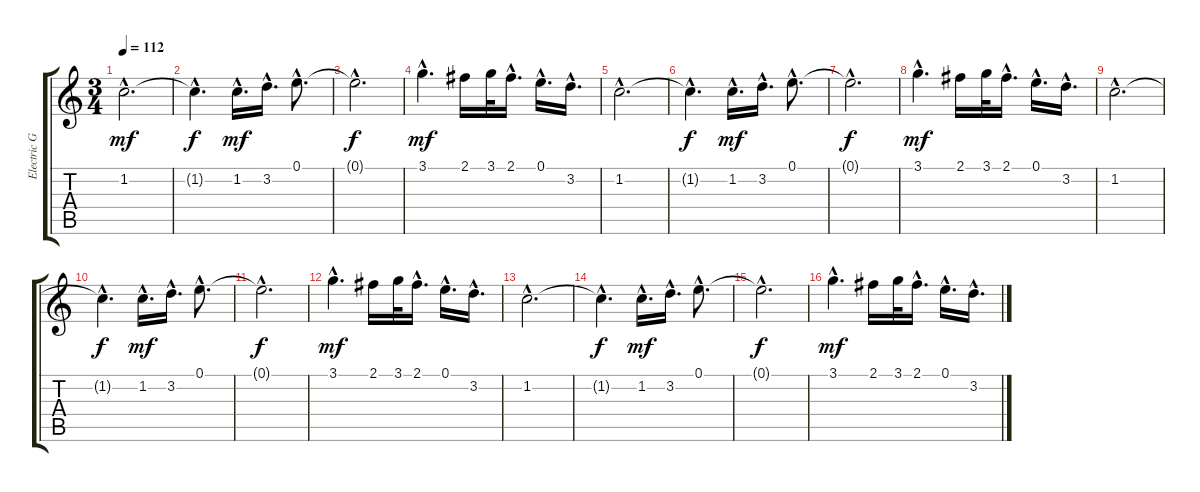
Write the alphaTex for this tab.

\track ("Electric Guitar" "Electric G") {instrument distortionguitar}
\staff {score tabs}
\tuning (E4 B3 G3 D3 A2 E2) {hide}
\ts (3 4)
\tempo 112
\clef g2
\ks c
1.2{hac}.2{d dy mf} |
1.2{hac t}.4{d dy f} 1.2{hac}.16{d dy mf} 3.2{hac}.16{d} 0.1{hac}.8{d} |
0.1{hac t}.2{d dy f} |
3.1{hac}.4{d dy mf} 2.1.16 3.1.32 2.1{hac}.16{d} 0.1{hac}.16{d} 3.2{hac}.16{d} |
1.2{hac}.2{d} |
1.2{hac t}.4{d dy f} 1.2{hac}.16{d dy mf} 3.2{hac}.16{d} 0.1{hac}.8{d} |
0.1{hac t}.2{d dy f} |
3.1{hac}.4{d dy mf} 2.1.16 3.1.32 2.1{hac}.16{d} 0.1{hac}.16{d} 3.2{hac}.16{d} |
1.2{hac}.2{d} |
1.2{hac t}.4{d dy f} 1.2{hac}.16{d dy mf} 3.2{hac}.16{d} 0.1{hac}.8{d} |
0.1{hac t}.2{d dy f} |
3.1{hac}.4{d dy mf} 2.1.16 3.1.32 2.1{hac}.16{d} 0.1{hac}.16{d} 3.2{hac}.16{d} |
1.2{hac}.2{d} |
1.2{hac t}.4{d dy f} 1.2{hac}.16{d dy mf} 3.2{hac}.16{d} 0.1{hac}.8{d} |
0.1{hac t}.2{d dy f} |
3.1{hac}.4{d dy mf} 2.1.16 3.1.32 2.1{hac}.16{d} 0.1{hac}.16{d} 3.2{hac}.16{d}
